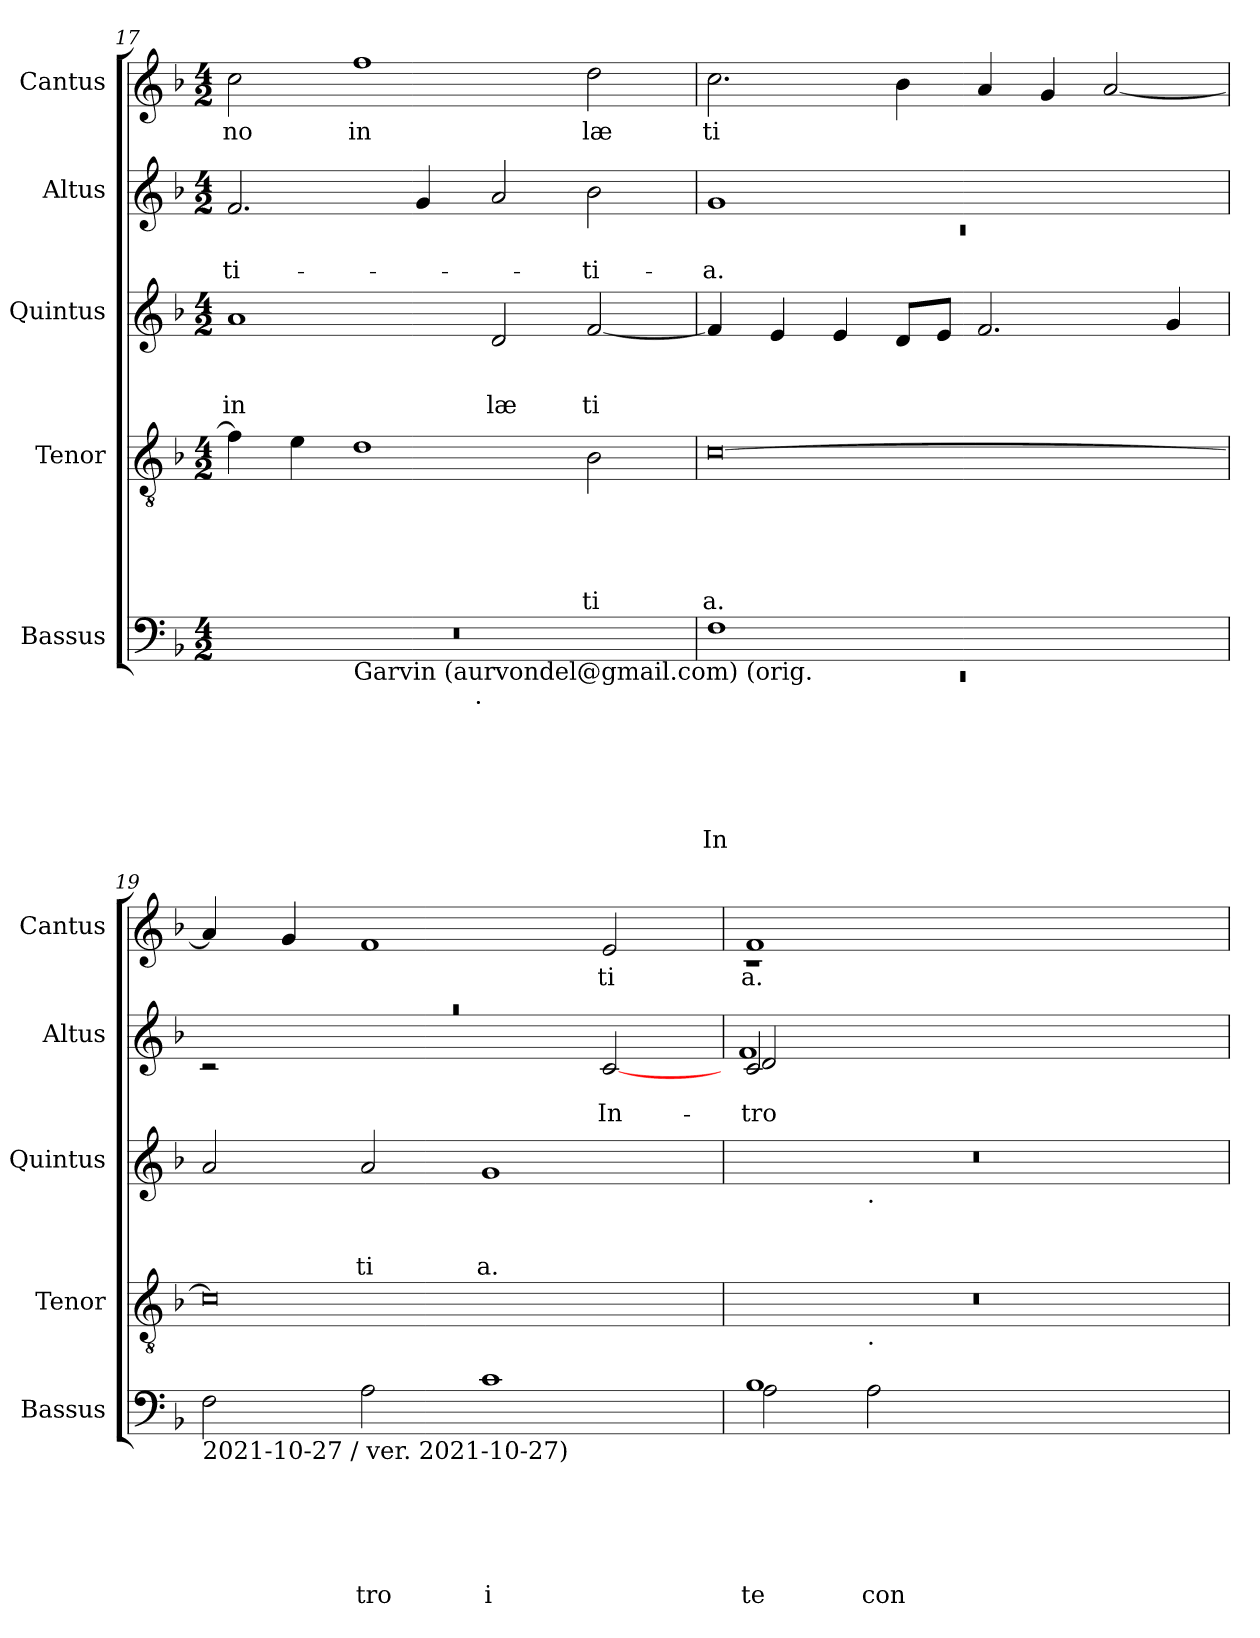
**kern	**text	**text	**text	**text	**text	**text	**kern	**text	**text	**text	**text	**text	**kern	**text	**text	**text	**kern	**text	**text	**kern	**text
*part5	*part5	*part5	*part5	*part5	*part5	*part5	*part4	*part4	*part4	*part4	*part4	*part4	*part3	*part3	*part3	*part3	*part2	*part2	*part2	*part1	*part1
*staff5	*staff5	*staff5	*staff5	*staff5	*staff5	*staff5	*staff4	*staff4	*staff4	*staff4	*staff4	*staff4	*staff3	*staff3	*staff3	*staff3	*staff2	*staff2	*staff2	*staff1	*staff1
*I"Bassus	*	*	*	*	*	*	*I"Tenor	*	*	*	*	*	*I"Quintus	*	*	*	*I"Altus	*	*	*I"Cantus	*
*I'Bassus	*	*	*	*	*	*	*I'Tenor	*	*	*	*	*	*I'Quintus	*	*	*	*I'Altus	*	*	*I'Cantus	*
*clefF4	*	*	*	*	*	*	*clefGv2	*	*	*	*	*	*clefG2	*	*	*	*clefG2	*	*	*clefG2	*
*k[b-]	*	*	*	*	*	*	*k[b-]	*	*	*	*	*	*k[b-]	*	*	*	*k[b-]	*	*	*k[b-]	*
*F:	*	*	*	*	*	*	*F:	*	*	*	*	*	*F:	*	*	*	*F:	*	*	*F:	*
*M4/2	*	*	*	*	*	*	*M4/2	*	*	*	*	*	*M4/2	*	*	*	*M4/2	*	*	*M4/2	*
=17	=17	=17	=17	=17	=17	=17	=17	=17	=17	=17	=17	=17	=17	=17	=17	=17	=17	=17	=17	=17	=17
!	!	!	!	!	!	!	!	!	!	!	!	!	!	!	!	!LO:LY:b	!	!	!LO:LY:b	!	!LO:LY:b
*^	*	*	*	*	*	*	*	*	*	*	*	*	*	*	*	*	*	*	*	*	*
*	*^	*	*	*	*	*	*	*	*	*	*	*	*	*	*	*	*	*	*	*	*	*
0r	2ryy	2ryy	.	.	.	.	.	.	4f\]	.	.	.	.	.	1a	.	.	in	2.f/	.	-ti-	2cc\	no
.	.	.	.	.	.	.	.	.	4e\	.	.	.	.	.	.	.	.	.	.	.	.	.	.
!	!LO:TX:b:t=Garvin (aurvondel@gmail.com) (orig.	!	!	!	!	!	!	!	!	!	!	!	!	!	!	!	!	!	!	!	!	!	!
!	!	!	!	!	!	!	!	!	!	!	!	!	!	!	!	!	!	!	!	!	!	!	!LO:LY:b
.	1.ryy	4...ryy	.	.	.	.	.	.	1d	.	.	.	.	.	.	.	.	.	.	.	.	1ff	in
.	.	.	.	.	.	.	.	.	.	.	.	.	.	.	.	.	.	.	4g/	.	.	.	.
!	!	!LO:TX:b:t=.	!	!	!	!	!	!	!	!	!	!	!	!	!	!	!	!	!	!	!	!	!
.	.	1ryy	.	.	.	.	.	.	.	.	.	.	.	.	.	.	.	.	.	.	.	.	.
!	!	!	!	!	!	!	!	!	!	!	!	!	!	!	!	!	!	!LO:LY:b	!	!	!	!	!
.	.	.	.	.	.	.	.	.	.	.	.	.	.	.	2d/	.	.	læ	2a/	.	.	.	.
!	!	!	!	!	!	!	!	!	!	!	!	!	!	!LO:LY:b	!	!	!	!LO:LY:b	!	!	!LO:LY:b	!	!LO:LY:b
.	.	.	.	.	.	.	.	.	2B-\	.	.	.	.	ti	[<2f/	.	.	ti	2b-\	.	-ti-	2dd\	læ
.	.	32ryy	.	.	.	.	.	.	.	.	.	.	.	.	.	.	.	.	.	.	.	.	.
=18	=18	=18	=18	=18	=18	=18	=18	=18	=18	=18	=18	=18	=18	=18	=18	=18	=18	=18	=18	=18	=18	=18	=18
*	*	*	*	*	*	*	*	*	*	*	*	*	*	*	*	*	*	*	*^	*	*	*	*
!	!LO:N:vis=1	!	!	!	!	!	!	!LO:LY:b	!	!	!	!	!	!LO:LY:b	!	!	!	!	!	!LO:N:vis=1	!	!LO:LY:b	!	!LO:LY:b
0ryy	0rEE	1F	.	.	.	.	.	In	[>0c	.	.	.	.	a.	4f/]	.	.	.	1g	0rc	.	-a.	2.cc\	ti
.	.	.	.	.	.	.	.	.	.	.	.	.	.	.	4e/	.	.	.	.	.	.	.	.	.
.	.	.	.	.	.	.	.	.	.	.	.	.	.	.	4e/	.	.	.	.	.	.	.	.	.
.	.	.	.	.	.	.	.	.	.	.	.	.	.	.	8d/L	.	.	.	.	.	.	.	4b-\	.
.	.	.	.	.	.	.	.	.	.	.	.	.	.	.	8e/J	.	.	.	.	.	.	.	.	.
.	.	1ryy	.	.	.	.	.	.	.	.	.	.	.	.	2.f/	.	.	.	1ryy	.	.	.	4a/	.
.	.	.	.	.	.	.	.	.	.	.	.	.	.	.	.	.	.	.	.	.	.	.	4g/	.
.	.	.	.	.	.	.	.	.	.	.	.	.	.	.	.	.	.	.	.	.	.	.	[<2a/	.
.	.	.	.	.	.	.	.	.	.	.	.	.	.	.	4g/	.	.	.	.	.	.	.	.	.
*v	*v	*v	*	*	*	*	*	*	*	*	*	*	*	*	*	*	*	*	*	*	*	*	*	*
=19	=19	=19	=19	=19	=19	=19	=19	=19	=19	=19	=19	=19	=19	=19	=19	=19	=19	=19	=19	=19	=19	=19
!LO:TX:b:t=2021-10-27 / ver. 2021-10-27)	!	!	!	!	!	!	!	!	!	!	!	!	!	!	!	!	!	!	!	!	!	!
!	!	!	!	!	!	!	!	!	!	!	!	!	!	!	!	!	!LO:N:vis=1	!	!	!	!	!
2F\	.	.	.	.	.	.	0c]	.	.	.	.	.	2a/	.	.	.	0raa	2rc	.	.	4a/]	.
.	.	.	.	.	.	.	.	.	.	.	.	.	.	.	.	.	.	.	.	.	4g/	.
!	!	!	!	!	!	!LO:LY:b	!	!	!	!	!	!	!	!	!	!LO:LY:b	!	!	!	!	!	!
2A\	.	.	.	.	.	tro	.	.	.	.	.	.	2a/	.	.	ti	.	1ryy	.	.	1f	.
!	!	!	!	!	!	!LO:LY:b	!	!	!	!	!	!	!	!	!	!LO:LY:b	!	!	!	!	!	!
1c	.	.	.	.	.	i	.	.	.	.	.	.	1g	.	.	a.	.	.	.	.	.	.
!	!	!	!	!	!	!	!	!	!	!	!	!	!	!	!	!	!	!	!	!LO:LY:b	!	!LO:LY:b
.	.	.	.	.	.	.	.	.	.	.	.	.	.	.	.	.	.	[<2c/	.	In-	2e/	ti
=20	=20	=20	=20	=20	=20	=20	=20	=20	=20	=20	=20	=20	=20	=20	=20	=20	=20	=20	=20	=20	=20	=20
!	!	!	!	!	!	!LO:LY:b	!	!	!	!	!	!	!	!	!	!	!	!	!	!	!	!
*^	*	*	*	*	*	*	*	*	*	*	*	*	*	*	*	*	*	*	*	*	*	*
!	!	!	!	!	!	!	!LO:LY:b	!	!	!	!	!	!	!	!	!	!	!	!	!	!LO:LY:b	!	!
*	*	*	*	*	*	*	*	*	*	*	*	*	*	*	*	*	*	*	*^	*	*	*	*
!	!	!	!	!	!	!	!	!	!	!	!	!	!	!	!	!	!	!	!	!	!	!LO:LY:b	!	!LO:LY:b
*	*	*	*	*	*	*	*	*^	*	*	*	*	*	*^	*	*	*	*	*	*	*	*	*^	*
1B-	2A\	.	.	.	.	.	te	0r	2ryy	.	.	.	.	.	0r	2ryy	.	.	.	2c/	1f	2d/	.	-tro-	1f	1rc	a.
!	!	!	!	!	!	!	!	!	!	!	!	!	!	!	!	!LO:TX:b:t=.	!	!	!	!	!	!	!	!	!	!	!
!	!	!	!	!	!	!	!	!	!LO:TX:b:t=.	!	!	!	!	!	!	!	!	!	!	!	!	!	!	!	!	!	!
!	!	!	!	!	!	!	!LO:LY:b	!	!	!	!	!	!	!	!	!	!	!	!	!	!	!	!	!	!	!	!
.	2A\	.	.	.	.	.	con	.	1.ryy	.	.	.	.	.	.	1.ryy	.	.	.	1ryy	.	1ryy	.	.	.	.	.
1ryy	1ryy	.	.	.	.	.	.	.	.	.	.	.	.	.	.	.	.	.	.	.	1ryy	.	.	.	1ryy	1ryy	.
.	.	.	.	.	.	.	.	.	.	.	.	.	.	.	.	.	.	.	.	2ryy	.	2ryy	.	.	.	.	.
*v	*v	*	*	*	*	*	*	*	*	*	*	*	*	*	*v	*v	*	*	*	*v	*v	*v	*	*	*v	*v	*
*	*	*	*	*	*	*	*v	*v	*	*	*	*	*	*	*	*	*	*	*	*	*	*
=	=	=	=	=	=	=	=	=	=	=	=	=	=	=	=	=	=	=	=	=	=
*-	*-	*-	*-	*-	*-	*-	*-	*-	*-	*-	*-	*-	*-	*-	*-	*-	*-	*-	*-	*-	*-
